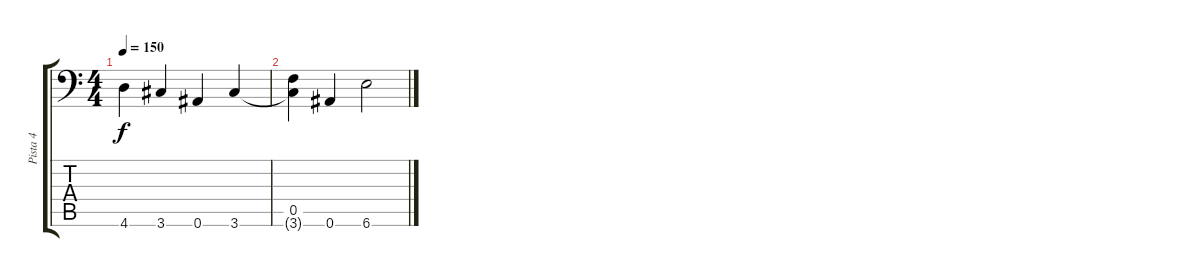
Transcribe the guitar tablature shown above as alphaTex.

\track ("Pista 4" "Pista 4") {instrument electricbassfinger}
\staff {score tabs}
\tuning (C4 G3 Eb3 Bb2 F2 Bb1) {hide}
\ts (4 4)
\tempo 150
\clef f4
\ks c
4.6.4{dy f} 3.6.4 0.6.4 3.6.4 |
(0.5 3.6{t}).4 0.6.4 6.6.2
